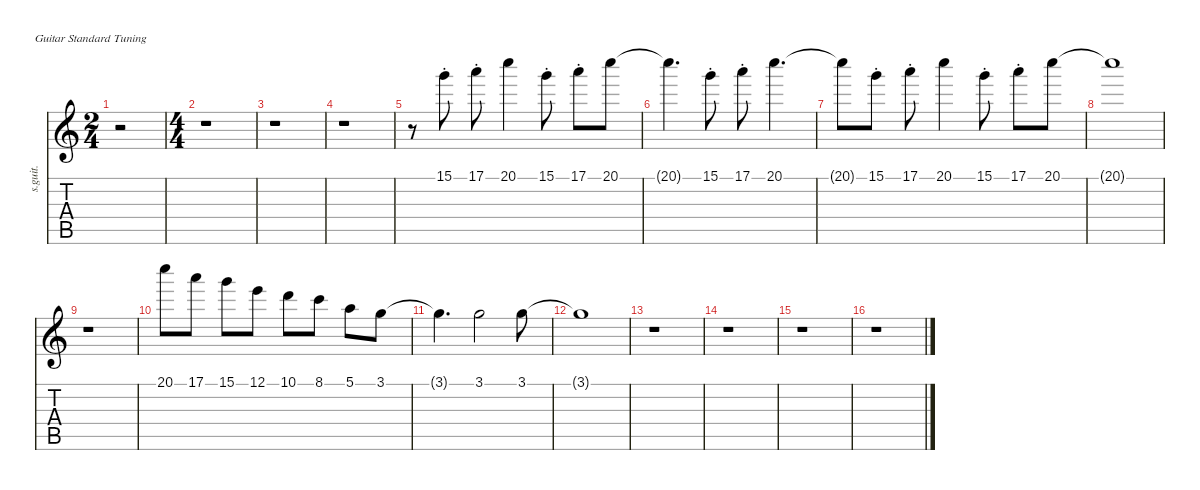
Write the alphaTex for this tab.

\defaultSystemsLayout 4
\hideDynamics
\bracketExtendMode nobrackets
\track ("Violin" "s.guit.") {instrument stringensemble1}
\staff {score tabs}
\tuning (E4 B3 G3 D3 A2 E2)
\displaytranspose 12
\ts (2 4)
\beaming (8 2 2 2 2)
\tempo (107 hide)
\clef g2
\ks c
r.2{dy f} |
\ts (4 4)
\beaming (8 2 2 2 2)
r.1 |
r.1 |
r.1 |
r.8 15.1{st}.8{dy mp} 17.1{st}.8 20.1.4 15.1{st}.8 17.1{st}.8 20.1.8 |
20.1{t}.4{d dy f} 15.1{st}.8{dy mp} 17.1{st}.8 20.1.4{d} |
20.1{t}.8{dy f} 15.1{st}.8{dy mp} 17.1{st}.8 20.1.4 15.1{st}.8 17.1{st}.8 20.1.8 |
20.1{t}.1{dy f} |
r.1 |
20.1.8{dy mp} 17.1.8 15.1.8 12.1.8 10.1.8 8.1.8 5.1.8 3.1.8 |
3.1{t}.4{d dy f} 3.1.2{dy mp} 3.1.8 |
3.1{t}.1{dy f} |
r.1 |
r.1 |
r.1 |
r.1
